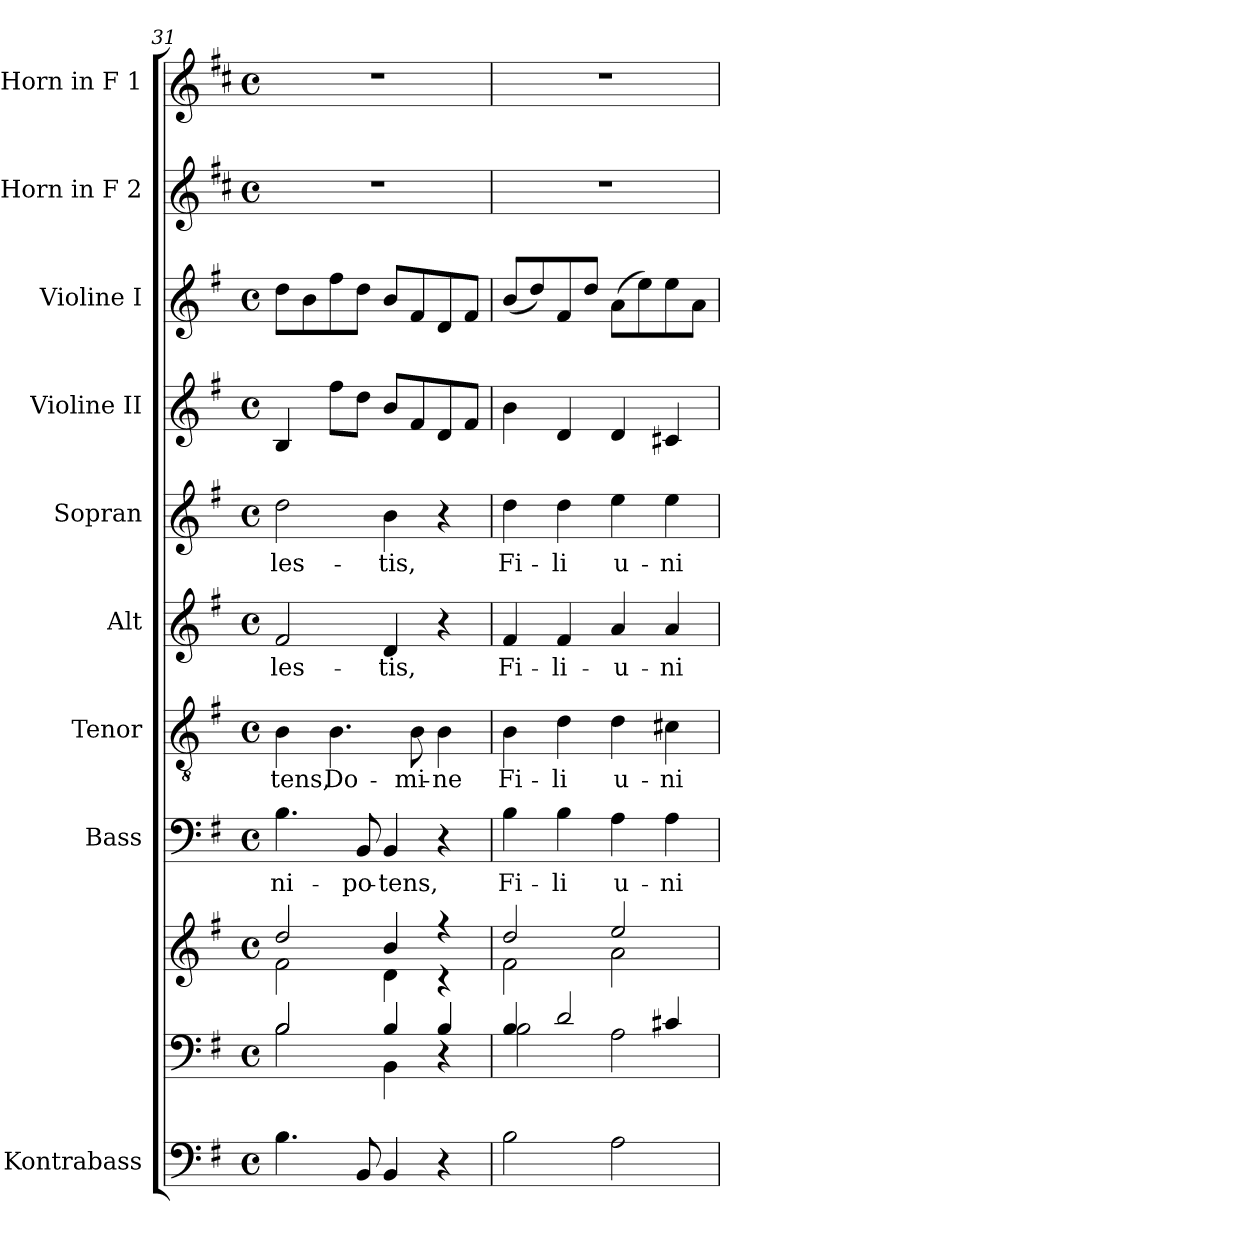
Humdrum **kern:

**kern	**kern	**kern	**kern	**text	**kern	**text	**kern	**text	**kern	**text	**kern	**kern	**kern	**kern
*part10	*part9	*part9	*part8	*part8	*part7	*part7	*part6	*part6	*part5	*part5	*part4	*part3	*part2	*part1
*staff11	*staff10	*staff9	*staff8	*staff8	*staff7	*staff7	*staff6	*staff6	*staff5	*staff5	*staff4	*staff3	*staff2	*staff1
*I"Kontrabass	*	*	*I"Bass	*	*I"Tenor	*	*I"Alt	*	*I"Sopran	*	*I"Violine II	*I"Violine I	*I"Horn in F 2	*I"Horn in F 1
*I'Kb.	*	*	*I'B.	*	*I'T.	*	*I'A.	*	*I'S.	*	*I'Vl. II	*I'Vl. I	*I'Hrn. 2	*I'Hrn. 1
*clefF4	*clefF4	*clefG2	*clefF4	*	*clefGv2	*	*clefG2	*	*clefG2	*	*clefG2	*clefG2	*clefG2	*clefG2
*ITrd7c12	*	*	*	*	*	*	*	*	*	*	*	*	*ITrd4c7	*ITrd4c7
*k[f#]	*k[f#]	*k[f#]	*k[f#]	*	*k[f#]	*	*k[f#]	*	*k[f#]	*	*k[f#]	*k[f#]	*k[f#]	*k[f#]
*G:	*G:	*G:	*G:	*	*G:	*	*G:	*	*G:	*	*G:	*G:	*G:	*G:
*M4/4	*M4/4	*M4/4	*M4/4	*	*M4/4	*	*M4/4	*	*M4/4	*	*M4/4	*M4/4	*M4/4	*M4/4
*met(c)	*met(c)	*met(c)	*met(c)	*	*met(c)	*	*met(c)	*	*met(c)	*	*met(c)	*met(c)	*met(c)	*met(c)
=31	=31	=31	=31	=31	=31	=31	=31	=31	=31	=31	=31	=31	=31	=31
*	*^	*^	*	*	*	*	*	*	*	*	*	*	*	*
!	!	!	!	!	!	!LO:LY:b	!	!LO:LY:b	!	!LO:LY:b	!	!LO:LY:b	!	!	!	!
4.BB\	2B/	2B\	2dd/	2f#\	4.B\	-ni-	4B\	-tens,	2f#/	-les-	2dd\	-les-	4B/	8dd\L	1r	1r
.	.	.	.	.	.	.	.	.	.	.	.	.	.	8b\	.	.
!	!	!	!	!	!	!	!	!LO:LY:b	!	!	!	!	!	!	!	!
.	.	.	.	.	.	.	4.B\	Do-	.	.	.	.	8ff#\L	8ff#\	.	.
!	!	!	!	!	!	!LO:LY:b	!	!	!	!	!	!	!	!	!	!
8BBB/	.	.	.	.	8BB/	-po-	.	.	.	.	.	.	8dd\J	8dd\J	.	.
!	!	!	!	!	!	!LO:LY:b	!	!	!	!LO:LY:b	!	!LO:LY:b	!	!	!	!
4BBB/	4B/	4BB\	4b/	4d\	4BB/	-tens,	.	.	4d/	-tis,	4b\	-tis,	8b/L	8b/L	.	.
!	!	!	!	!	!	!	!	!LO:LY:b	!	!	!	!	!	!	!	!
.	.	.	.	.	.	.	8B\	-mi-	.	.	.	.	8f#/	8f#/	.	.
!	!	!	!	!	!	!	!	!LO:LY:b	!	!	!	!	!	!	!	!
4r	4B/	4rC	4r	4r	4r	.	4B\	-ne	4r	.	4r	.	8d/	8d/	.	.
.	.	.	.	.	.	.	.	.	.	.	.	.	8f#/J	8f#/J	.	.
!!LO:PB:g=z
=32	=32	=32	=32	=32	=32	=32	=32	=32	=32	=32	=32	=32	=32	=32	=32	=32
!	!	!	!	!	!	!LO:LY:b	!	!LO:LY:b	!	!LO:LY:b	!	!LO:LY:b	!	!	!	!
2BB\	4B/	2B\	2dd/	2f#\	4B\	Fi-	4B\	Fi-	4f#/	Fi-	4dd\	Fi-	4b\	(<8b/L	1r	1r
.	.	.	.	.	.	.	.	.	.	.	.	.	.	8dd/)	.	.
!	!	!	!	!	!	!LO:LY:b	!	!LO:LY:b	!	!LO:LY:b	!	!LO:LY:b	!	!	!	!
.	2d/	.	.	.	4B\	-li	4d\	-li	4f#/	-li-	4dd\	-li	4d/	8f#/	.	.
.	.	.	.	.	.	.	.	.	.	.	.	.	.	8dd/J	.	.
!	!	!	!	!	!	!LO:LY:b	!	!LO:LY:b	!	!LO:LY:b	!	!LO:LY:b	!	!	!	!
2AA\	.	2A\	2ee/	2a\	4A\	u-	4d\	u-	4a/	-u-	4ee\	u-	4d/	(>8a\L	.	.
.	.	.	.	.	.	.	.	.	.	.	.	.	.	8ee\)	.	.
!	!	!	!	!	!	!LO:LY:b	!	!LO:LY:b	!	!LO:LY:b	!	!LO:LY:b	!	!	!	!
.	4c#X/	.	.	.	4A\	-ni-	4c#X\	-ni-	4a/	-ni-	4ee\	-ni-	4c#X/	8ee\	.	.
.	.	.	.	.	.	.	.	.	.	.	.	.	.	8a\J	.	.
*	*v	*v	*	*	*	*	*	*	*	*	*	*	*	*	*	*
*	*	*v	*v	*	*	*	*	*	*	*	*	*	*	*	*
=	=	=	=	=	=	=	=	=	=	=	=	=	=	=
*-	*-	*-	*-	*-	*-	*-	*-	*-	*-	*-	*-	*-	*-	*-
